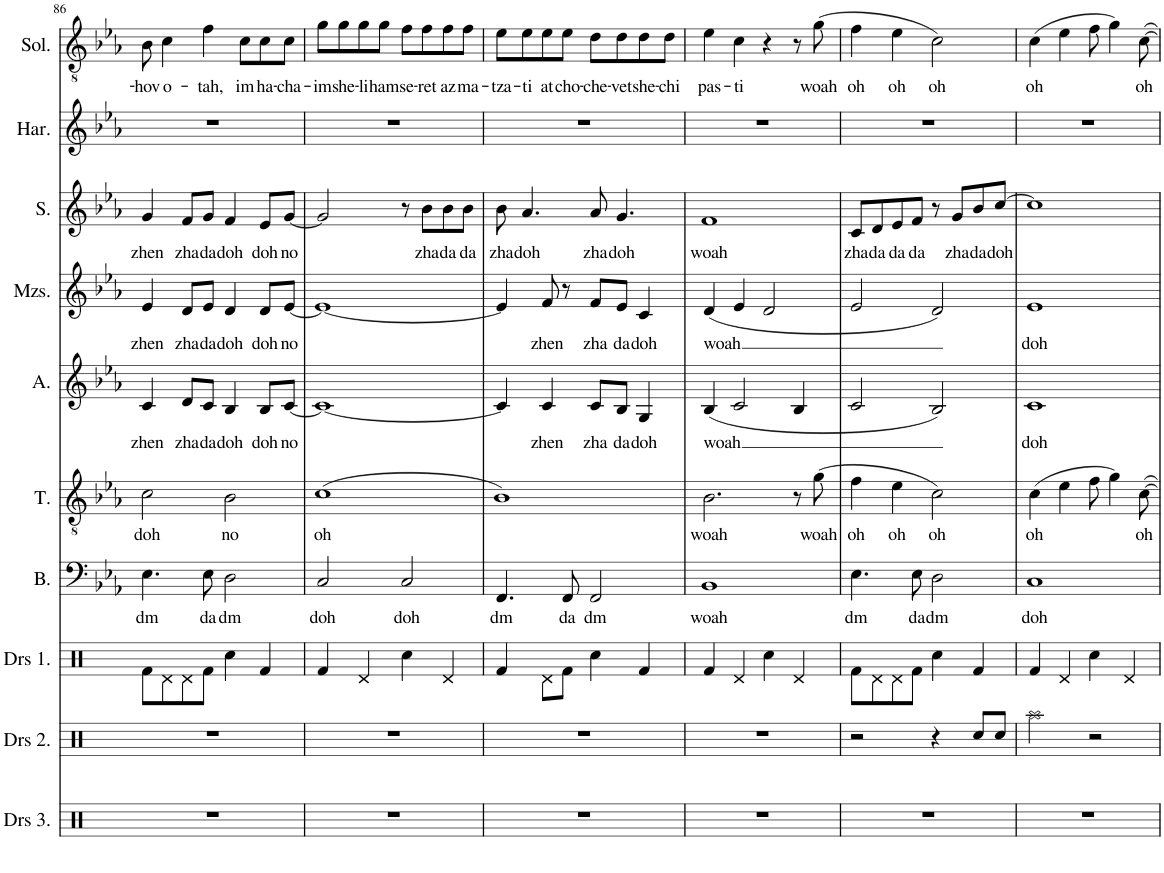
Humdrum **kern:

**kern	**kern	**kern	**kern	**text	**kern	**text	**kern	**text	**kern	**text	**kern	**text	**kern	**kern	**text
*part10	*part9	*part8	*part7	*part7	*part6	*part6	*part5	*part5	*part4	*part4	*part3	*part3	*part2	*part1	*part1
*staff10	*staff9	*staff8	*staff7	*staff7	*staff6	*staff6	*staff5	*staff5	*staff4	*staff4	*staff3	*staff3	*staff2	*staff1	*staff1
*I"Drumset Layer 3	*I"Drumset Layer 2	*I"Drumset Layer 1	*I"Bass	*	*I"Tenor	*	*I"Alto	*	*I"Mezzo-soprano	*	*I"Soprano	*	*I"Harmony	*I"Solo	*
*I'Drs 3.	*I'Drs 2.	*I'Drs 1.	*I'B.	*	*I'T.	*	*I'A.	*	*I'Mzs.	*	*I'S.	*	*I'Har.	*I'Sol.	*
!!LO:PB:g=z
*clefX	*clefX	*clefX	*clefF4	*	*clefGv2	*	*clefG2	*	*clefG2	*	*clefG2	*	*clefG2	*clefGv2	*
*k[]	*k[]	*k[]	*k[b-e-a-]	*	*k[b-e-a-]	*	*k[b-e-a-]	*	*k[b-e-a-]	*	*k[b-e-a-]	*	*k[b-e-a-]	*k[b-e-a-]	*
*M2/2	*M2/2	*M2/2	*M2/2	*	*M2/2	*	*M2/2	*	*M2/2	*	*M2/2	*	*M2/2	*M2/2	*
*met(c|)	*met(c|)	*met(c|)	*met(c|)	*	*met(c|)	*	*met(c|)	*	*met(c|)	*	*met(c|)	*	*met(c|)	*met(c|)	*
=86	=86	=86	=86	=86	=86	=86	=86	=86	=86	=86	=86	=86	=86	=86	=86
!	!	!	!	!LO:LY:b	!	!LO:LY:b	!	!LO:LY:b	!	!LO:LY:b	!	!LO:LY:b	!	!	!LO:LY:b
1r	1r	8Rf\L	4.E-\	dm	2c\	doh	4c/	zhen	4e-/	zhen	4g/	zhen	1r	8B-\	-hov
!	!	!	!	!	!	!	!	!	!	!	!	!	!	!	!LO:LY:b
.	.	8Rd\	.	.	.	.	.	.	.	.	.	.	.	4c\	o-
!	!	!	!	!	!	!	!	!LO:LY:b	!	!LO:LY:b	!	!LO:LY:b	!	!	!
.	.	8Rd\	.	.	.	.	8d/L	zha	8d/L	zha	8f/L	zha	.	.	.
!	!	!	!	!LO:LY:b	!	!	!	!LO:LY:b	!	!LO:LY:b	!	!LO:LY:b	!	!	!LO:LY:b
.	.	8Rf\J	8E-\	da	.	.	8c/J	da	8e-/J	da	8g/J	da	.	4f\	-tah,
!	!	!	!	!LO:LY:b	!	!LO:LY:b	!	!LO:LY:b	!	!LO:LY:b	!	!LO:LY:b	!	!	!
.	.	4Rcc\	2D\	dm	2B-\	no	4B-/	doh	4d/	doh	4f/	doh	.	.	.
!	!	!	!	!	!	!	!	!	!	!	!	!	!	!	!LO:LY:b
.	.	.	.	.	.	.	.	.	.	.	.	.	.	8c\L	im
!	!	!	!	!	!	!	!	!LO:LY:b	!	!LO:LY:b	!	!LO:LY:b	!	!	!LO:LY:b
.	.	4Rf/	.	.	.	.	8B-/L	doh	8d/L	doh	8e-/L	doh	.	8c\	ha-
!	!	!	!	!	!	!	!	!LO:LY:b	!	!LO:LY:b	!	!LO:LY:b	!	!	!LO:LY:b
.	.	.	.	.	.	.	[8c/J	no	[8e-/J	no	[8g/J	no	.	8c\J	-cha-
=87	=87	=87	=87	=87	=87	=87	=87	=87	=87	=87	=87	=87	=87	=87	=87
!	!	!	!	!LO:LY:b	!	!LO:LY:b	!	!	!	!	!	!	!	!	!LO:LY:b
1r	1r	4Rf/	2C/	doh	(1c	oh	1c_	.	1e-_	.	2g/]	.	1r	8g\L	-im
!	!	!	!	!	!	!	!	!	!	!	!	!	!	!	!LO:LY:b
.	.	.	.	.	.	.	.	.	.	.	.	.	.	8g\	she-
!	!	!	!	!	!	!	!	!	!	!	!	!	!	!	!LO:LY:b
.	.	4Rd/	.	.	.	.	.	.	.	.	.	.	.	8g\	-li
!	!	!	!	!	!	!	!	!	!	!	!	!	!	!	!LO:LY:b
.	.	.	.	.	.	.	.	.	.	.	.	.	.	8g\J	ham
!	!	!	!	!LO:LY:b	!	!	!	!	!	!	!	!	!	!	!LO:LY:b
.	.	4Rcc\	2C/	doh	.	.	.	.	.	.	8r	.	.	8f\L	se-
!	!	!	!	!	!	!	!	!	!	!	!	!LO:LY:b	!	!	!LO:LY:b
.	.	.	.	.	.	.	.	.	.	.	8b-\L	zha	.	8f\	-ret
!	!	!	!	!	!	!	!	!	!	!	!	!LO:LY:b	!	!	!LO:LY:b
.	.	4Rd/	.	.	.	.	.	.	.	.	8b-\	da	.	8f\	az
!	!	!	!	!	!	!	!	!	!	!	!	!LO:LY:b	!	!	!LO:LY:b
.	.	.	.	.	.	.	.	.	.	.	8b-\J	da	.	8f\J	ma-
=88	=88	=88	=88	=88	=88	=88	=88	=88	=88	=88	=88	=88	=88	=88	=88
!	!	!	!	!LO:LY:b	!	!	!	!	!	!	!	!LO:LY:b	!	!	!LO:LY:b
1r	1r	4Rf/	4.FF/	dm	1B-)	.	4c/]	.	4e-/]	.	8b-\	zha	1r	8e-\L	-tza-
!	!	!	!	!	!	!	!	!	!	!	!	!LO:LY:b	!	!	!LO:LY:b
.	.	.	.	.	.	.	.	.	.	.	4.a-/	doh	.	8e-\	-ti
!	!	!	!	!	!	!	!	!LO:LY:b	!	!LO:LY:b	!	!	!	!	!LO:LY:b
.	.	8Rd\L	.	.	.	.	4c/	zhen	8f/	zhen	.	.	.	8e-\	at
!	!	!	!	!LO:LY:b	!	!	!	!	!	!	!	!	!	!	!LO:LY:b
.	.	8Rf\J	8FF/	da	.	.	.	.	8r	.	.	.	.	8e-\J	cho-
!	!	!	!	!LO:LY:b	!	!	!	!LO:LY:b	!	!LO:LY:b	!	!LO:LY:b	!	!	!LO:LY:b
.	.	4Rcc\	2FF/	dm	.	.	8c/L	zha	8f/L	zha	8a-/	zha	.	8d\L	-che-
!	!	!	!	!	!	!	!	!LO:LY:b	!	!LO:LY:b	!	!LO:LY:b	!	!	!LO:LY:b
.	.	.	.	.	.	.	8B-/J	da	8e-/J	da	4.g/	doh	.	8d\	-vet
!	!	!	!	!	!	!	!	!LO:LY:b	!	!LO:LY:b	!	!	!	!	!LO:LY:b
.	.	4Rf/	.	.	.	.	4G/	doh	4c/	doh	.	.	.	8d\	she-
!	!	!	!	!	!	!	!	!	!	!	!	!	!	!	!LO:LY:b
.	.	.	.	.	.	.	.	.	.	.	.	.	.	8d\J	-chi
=89	=89	=89	=89	=89	=89	=89	=89	=89	=89	=89	=89	=89	=89	=89	=89
!	!	!	!	!LO:LY:b	!	!LO:LY:b	!	!LO:LY:b	!	!LO:LY:b	!	!LO:LY:b	!	!	!LO:LY:b
1r	1r	4Rf/	1BB-	woah	2.B-\	woah	(4B-/	woah	(4d/	woah	1f	woah	1r	4e-\	pas-
!	!	!	!	!	!	!	!	!	!	!	!	!	!	!	!LO:LY:b
.	.	4Rd/	.	.	.	.	2c/	.	4e-/	.	.	.	.	4c\	-ti
.	.	4Rcc\	.	.	.	.	.	.	2d/	.	.	.	.	4r	.
.	.	4Rd/	.	.	8r	.	4B-/	.	.	.	.	.	.	8r	.
!	!	!	!	!	!	!LO:LY:b	!	!	!	!	!	!	!	!	!LO:LY:b
.	.	.	.	.	(8g\	woah	.	.	.	.	.	.	.	(8g\	woah
=90	=90	=90	=90	=90	=90	=90	=90	=90	=90	=90	=90	=90	=90	=90	=90
!	!	!	!	!LO:LY:b	!	!LO:LY:b	!	!	!	!	!	!LO:LY:b	!	!	!LO:LY:b
1r	2r	8Rf\L	4.E-\	dm	4f\	oh	2c/	.	2e-/	.	8c/L	zha	1r	4f\	oh
!	!	!	!	!	!	!	!	!	!	!	!	!LO:LY:b	!	!	!
.	.	8Rd\	.	.	.	.	.	.	.	.	8d/	da	.	.	.
!	!	!	!	!	!	!LO:LY:b	!	!	!	!	!	!LO:LY:b	!	!	!LO:LY:b
.	.	8Rd\	.	.	4e-\	oh	.	.	.	.	8e-/	da	.	4e-\	oh
!	!	!	!	!LO:LY:b	!	!	!	!	!	!	!	!LO:LY:b	!	!	!
.	.	8Rf\J	8E-\	da	.	.	.	.	.	.	8f/J	da	.	.	.
!	!	!	!	!LO:LY:b	!	!LO:LY:b	!	!	!	!	!	!	!	!	!LO:LY:b
.	4r	4Rcc\	2D\	dm	2c\)	oh	2B-/)	.	2d/)	.	8r	.	.	2c\)	oh
!	!	!	!	!	!	!	!	!	!	!	!	!LO:LY:b	!	!	!
.	.	.	.	.	.	.	.	.	.	.	8g/L	zha	.	.	.
!	!	!	!	!	!	!	!	!	!	!	!	!LO:LY:b	!	!	!
.	8Rcc/L	4Rf/	.	.	.	.	.	.	.	.	8b-/	da	.	.	.
!	!	!	!	!	!	!	!	!	!	!	!	!LO:LY:b	!	!	!
.	8Rcc/J	.	.	.	.	.	.	.	.	.	[8cc/J	doh	.	.	.
=91	=91	=91	=91	=91	=91	=91	=91	=91	=91	=91	=91	=91	=91	=91	=91
!	!	!	!	!LO:LY:b	!	!LO:LY:b	!	!LO:LY:b	!	!LO:LY:b	!	!	!	!	!LO:LY:b
1r	2Raa\	4Rf/	1C	doh	(4c\	oh	1c	doh	1e-	doh	1cc]	.	1r	(4c\	oh
.	.	4Rd/	.	.	4e-\	.	.	.	.	.	.	.	.	4e-\	.
.	2r	4Rcc\	.	.	8f\	.	.	.	.	.	.	.	.	8f\	.
.	.	.	.	.	4g\)	.	.	.	.	.	.	.	.	4g\)	.
.	.	4Rd/	.	.	.	.	.	.	.	.	.	.	.	.	.
!	!	!	!	!	!	!LO:LY:b	!	!	!	!	!	!	!	!	!LO:LY:b
.	.	.	.	.	[8c\	oh	.	.	.	.	.	.	.	[8c\	oh
=	=	=	=	=	=	=	=	=	=	=	=	=	=	=	=
*-	*-	*-	*-	*-	*-	*-	*-	*-	*-	*-	*-	*-	*-	*-	*-
